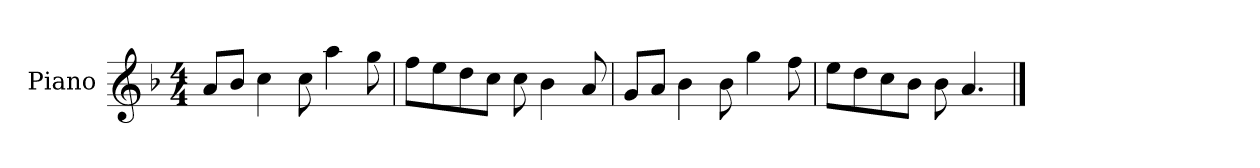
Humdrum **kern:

**kern
*part1
*staff1
*I"Piano
*I'P-no
*clefG2
*k[b-]
*M4/4
*MM90
=1
8a/L
8b-/J
4cc\
8cc\
4aa\
8gg\
=2
8ff\L
8ee\
8dd\
8cc\J
8cc\
4b-\
8a/
=3
8g/L
8a/J
4b-\
8b-\
4gg\
8ff\
=4
8ee\L
8dd\
8cc\
8b-\J
8b-\
4.a/
==
*-
